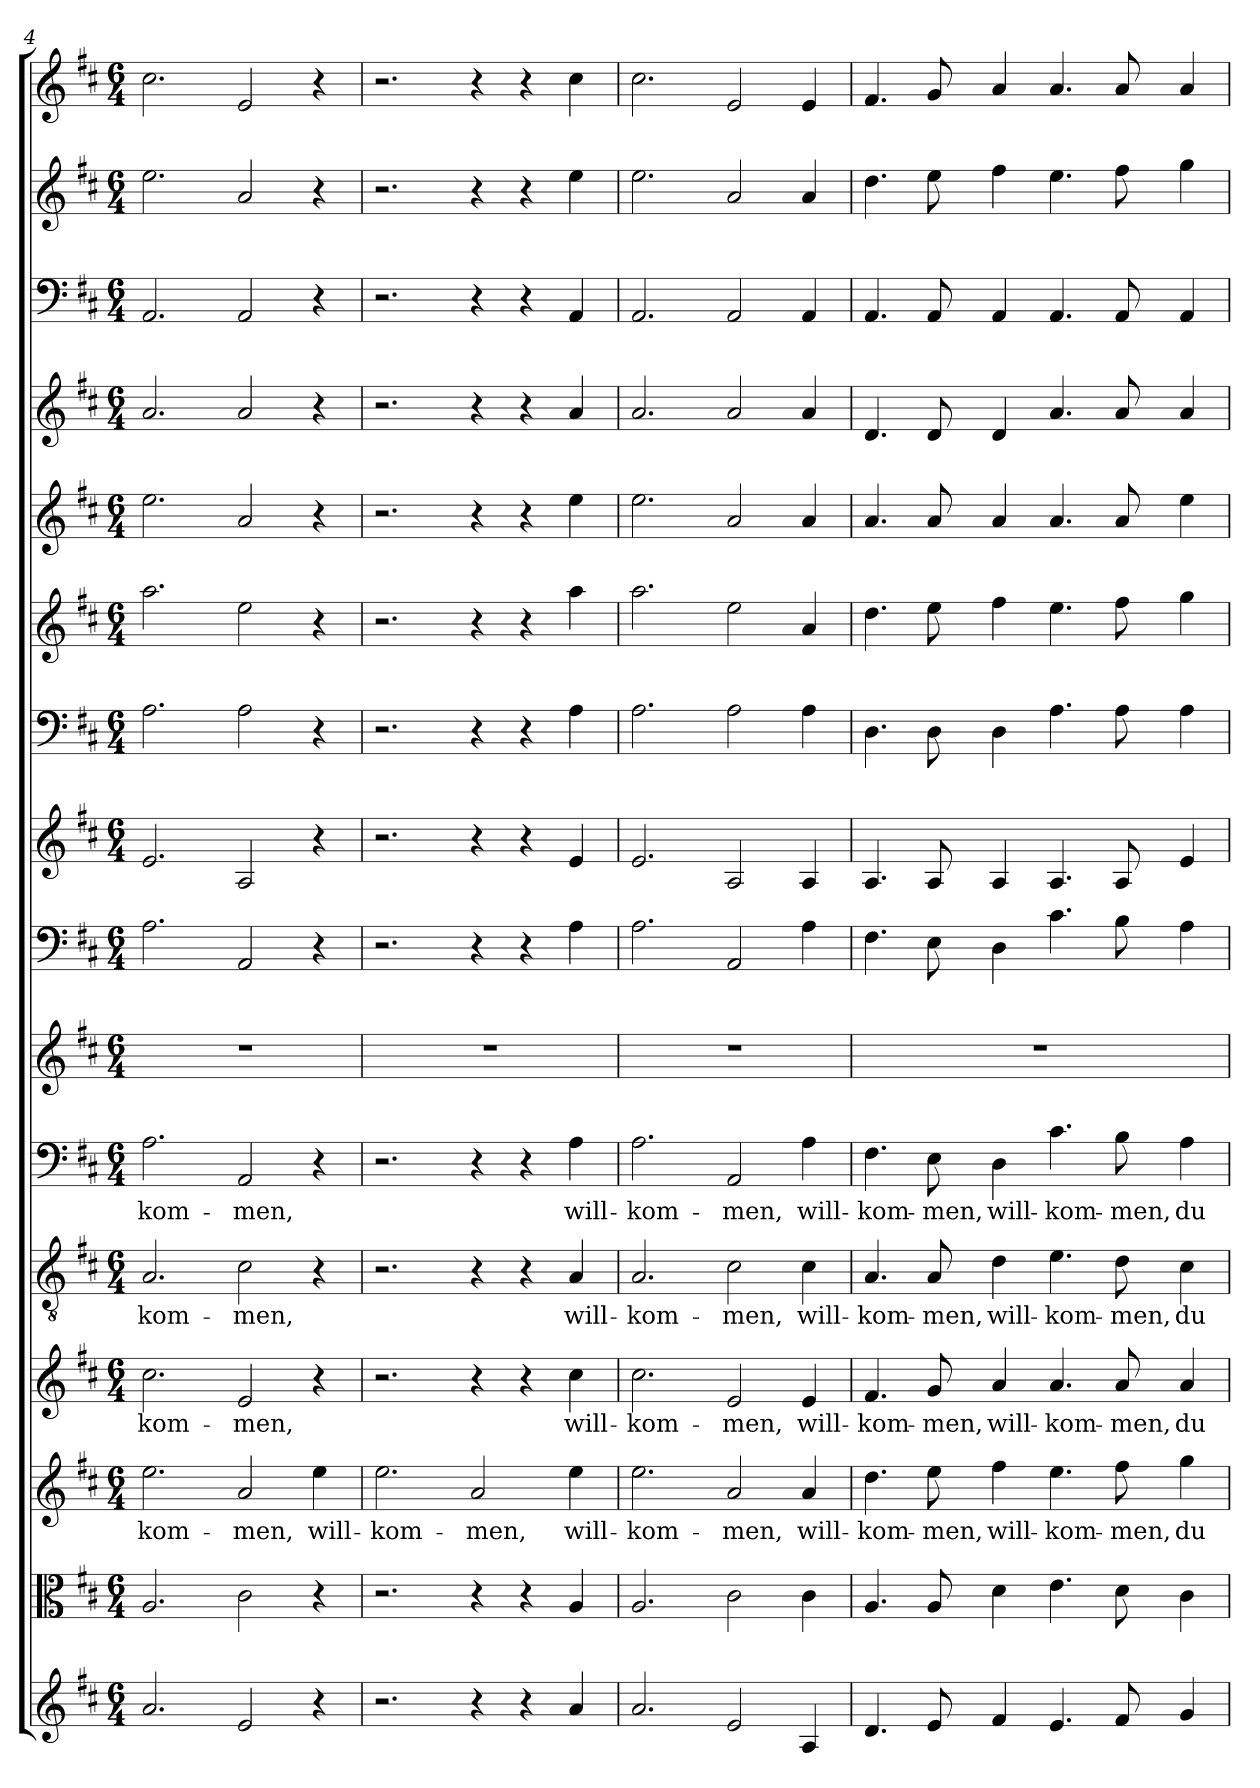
**kern	**kern	**kern	**text	**kern	**text	**kern	**text	**kern	**text	**kern	**kern	**kern	**kern	**kern	**kern	**kern	**kern	**kern	**kern
*part16	*part15	*part14	*part14	*part13	*part13	*part12	*part12	*part11	*part11	*part10	*part9	*part8	*part7	*part6	*part5	*part4	*part3	*part2	*part1
*staff16	*staff15	*staff14	*staff14	*staff13	*staff13	*staff12	*staff12	*staff11	*staff11	*staff10	*staff9	*staff8	*staff7	*staff6	*staff5	*staff4	*staff3	*staff2	*staff1
*clefG2	*clefC3	*clefG2	*	*clefG2	*	*clefGv2	*	*clefF4	*	*clefG2	*clefF4	*clefG2	*clefF4	*clefG2	*clefG2	*clefG2	*clefF4	*clefG2	*clefG2
*k[f#c#]	*k[f#c#]	*k[f#c#]	*	*k[f#c#]	*	*k[f#c#]	*	*k[f#c#]	*	*k[f#c#]	*k[f#c#]	*k[f#c#]	*k[f#c#]	*k[f#c#]	*k[f#c#]	*k[f#c#]	*k[f#c#]	*k[f#c#]	*k[f#c#]
*D:	*D:	*D:	*	*D:	*	*D:	*	*D:	*	*D:	*D:	*D:	*D:	*D:	*D:	*D:	*D:	*D:	*D:
*M6/4	*M6/4	*M6/4	*	*M6/4	*	*M6/4	*	*M6/4	*	*M6/4	*M6/4	*M6/4	*M6/4	*M6/4	*M6/4	*M6/4	*M6/4	*M6/4	*M6/4
=4	=4	=4	=4	=4	=4	=4	=4	=4	=4	=4	=4	=4	=4	=4	=4	=4	=4	=4	=4
2.a/	2.A/	2.ee\	-kom-	2.cc#\	-kom-	2.A/	-kom-	2.A\	-kom-	1.r	2.A\	2.e/	2.A\	2.aa\	2.ee\	2.a/	2.AA/	2.ee\	2.cc#\
2e/	2c#\	2a/	-men,	2e/	-men,	2c#\	-men,	2AA/	-men,	.	2AA/	2A/	2A\	2ee\	2a/	2a/	2AA/	2a/	2e/
4r	4r	4ee\	will-	4r	.	4r	.	4r	.	.	4r	4r	4r	4r	4r	4r	4r	4r	4r
=5	=5	=5	=5	=5	=5	=5	=5	=5	=5	=5	=5	=5	=5	=5	=5	=5	=5	=5	=5
2.r	2.r	2.ee\	-kom-	2.r	.	2.r	.	2.r	.	1.r	2.r	2.r	2.r	2.r	2.r	2.r	2.r	2.r	2.r
4r	4r	2a/	-men,	4r	.	4r	.	4r	.	.	4r	4r	4r	4r	4r	4r	4r	4r	4r
4r	4r	.	.	4r	.	4r	.	4r	.	.	4r	4r	4r	4r	4r	4r	4r	4r	4r
4a/	4A/	4ee\	will-	4cc#\	will-	4A/	will-	4A\	will-	.	4A\	4e/	4A\	4aa\	4ee\	4a/	4AA/	4ee\	4cc#\
=6	=6	=6	=6	=6	=6	=6	=6	=6	=6	=6	=6	=6	=6	=6	=6	=6	=6	=6	=6
2.a/	2.A/	2.ee\	-kom-	2.cc#\	-kom-	2.A/	-kom-	2.A\	-kom-	1.r	2.A\	2.e/	2.A\	2.aa\	2.ee\	2.a/	2.AA/	2.ee\	2.cc#\
2e/	2c#\	2a/	-men,	2e/	-men,	2c#\	-men,	2AA/	-men,	.	2AA/	2A/	2A\	2ee\	2a/	2a/	2AA/	2a/	2e/
4A/	4c#\	4a/	will-	4e/	will-	4c#\	will-	4A\	will-	.	4A\	4A/	4A\	4a/	4a/	4a/	4AA/	4a/	4e/
=7	=7	=7	=7	=7	=7	=7	=7	=7	=7	=7	=7	=7	=7	=7	=7	=7	=7	=7	=7
4.d/	4.A/	4.dd\	-kom-	4.f#/	-kom-	4.A/	-kom-	4.F#\	-kom-	1.r	4.F#\	4.A/	4.D\	4.dd\	4.a/	4.d/	4.AA/	4.dd\	4.f#/
8e/	8A/	8ee\	-men,	8g/	-men,	8A/	-men,	8E\	-men,	.	8E\	8A/	8D\	8ee\	8a/	8d/	8AA/	8ee\	8g/
4f#/	4d\	4ff#\	will-	4a/	will-	4d\	will-	4D\	will-	.	4D\	4A/	4D\	4ff#\	4a/	4d/	4AA/	4ff#\	4a/
4.e/	4.e\	4.ee\	-kom-	4.a/	-kom-	4.e\	-kom-	4.c#\	-kom-	.	4.c#\	4.A/	4.A\	4.ee\	4.a/	4.a/	4.AA/	4.ee\	4.a/
8f#/	8d\	8ff#\	-men,	8a/	-men,	8d\	-men,	8B\	-men,	.	8B\	8A/	8A\	8ff#\	8a/	8a/	8AA/	8ff#\	8a/
4g/	4c#\	4gg\	du	4a/	du	4c#\	du	4A\	du	.	4A\	4e/	4A\	4gg\	4ee\	4a/	4AA/	4gg\	4a/
=	=	=	=	=	=	=	=	=	=	=	=	=	=	=	=	=	=	=	=
*-	*-	*-	*-	*-	*-	*-	*-	*-	*-	*-	*-	*-	*-	*-	*-	*-	*-	*-	*-
